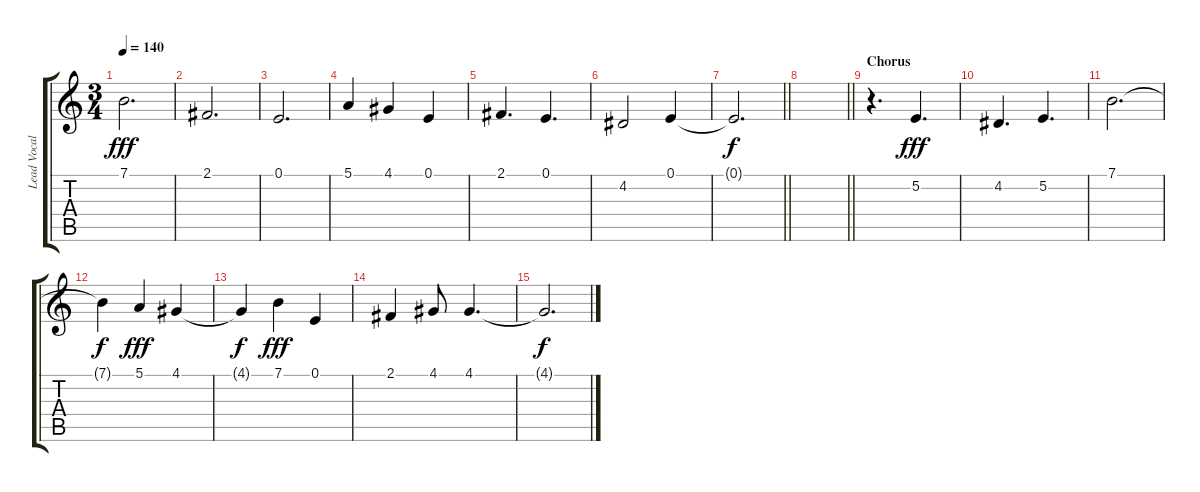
\track ("Lead Vocals" "Lead Vocal") {instrument ocarina}
\staff {score tabs}
\tuning (E4 B3 G3 D3 A2 E2) {hide}
\ts (3 4)
\tempo 140
\clef g2
\ks c
7.1.2{d dy fff} |
2.1.2{d} |
0.1.2{d} |
5.1.4 4.1.4 0.1.4 |
2.1.4{d} 0.1.4{d} |
4.2.2 0.1.4 |
\barLineRight lightlight
0.1{t}.2{d dy f} |
\barLineRight lightlight
|
\section ("" "Chorus")
r.4{d} 5.2.4{d dy fff} |
4.2.4{d} 5.2.4{d} |
7.1.2{d} |
7.1{t}.4{dy f} 5.1.4{dy fff} 4.1.4 |
4.1{t}.4{dy f} 7.1.4{dy fff} 0.1.4 |
2.1.4 4.1.8 4.1.4{d} |
4.1{t}.2{d dy f}
